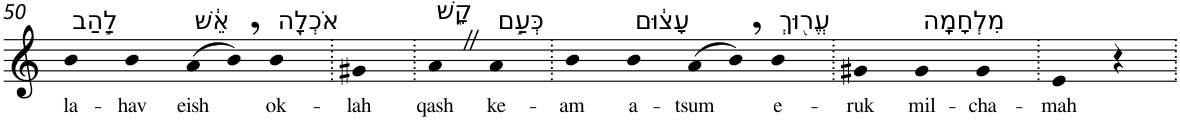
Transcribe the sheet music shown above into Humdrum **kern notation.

**kern	**text
*part1	*part1
*staff1	*staff1
*I"Piano	*
*I'Pno	*
!!LO:PB:g=z
*clefG2	*
*k[]	*
=50	=50
!LO:TX:a:t=לַ֣הַב	!
!	!LO:LY:b
4b	la-
!	!LO:LY:b
4b	-hav
!LO:TX:a:t=אֵ֔שׁ	!
!	!LO:LY:b
(>8a	eish
8b,)	.
!LO:TX:a:t=אֹכְלָ֖ה	!
!	!LO:LY:b
4b	ok-
=51.	=51.
!	!LO:LY:b
4g#X	-lah
=52.	=52.
!LO:TX:a:t=קָ֑שׁ	!
!	!LO:LY:b
4aZ	qash
!LO:TX:a:t=כְּעַ֣ם	!
!	!LO:LY:b
4a	ke-
=53.	=53.
!	!LO:LY:b
4b	-am
!LO:TX:a:t=עָצ֔וּם	!
!	!LO:LY:b
4b	a-
!	!LO:LY:b
(>8a	-tsum
8b,)	.
!LO:TX:a:t=עֱר֖וּךְ	!
!	!LO:LY:b
4b	e-
=54.	=54.
!	!LO:LY:b
4g#X	-ruk
!LO:TX:a:t=מִלְחָמָֽה	!
!	!LO:LY:b
4g#	mil-
!	!LO:LY:b
4g#	-cha-
=55.	=55.
!	!LO:LY:b
4e	-mah
4r	.
=.	=.
*-	*-
